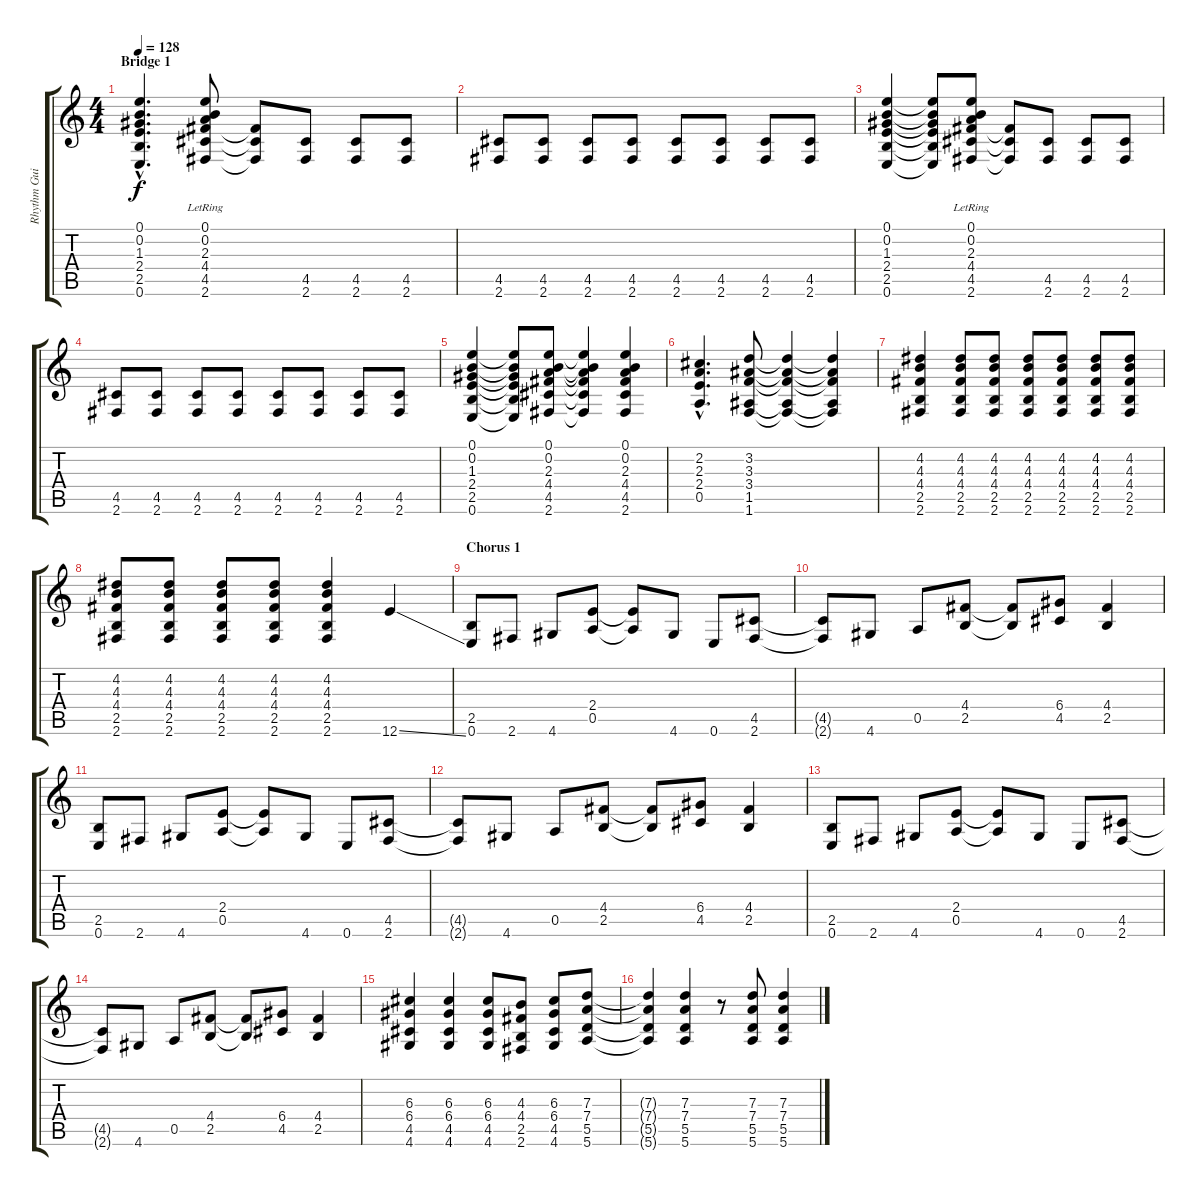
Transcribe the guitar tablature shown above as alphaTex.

\track ("Rhythm Guitar" "Rhythm Gui") {instrument overdrivenguitar}
\staff {score tabs}
\tuning (E4 B3 G3 D3 A2 E2) {hide}
\ts (4 4)
\section ("" "Bridge 1")
\tempo 128
\clef g2
\ks c
(0.1{hac} 0.2{hac} 1.3{hac} 2.4{hac} 2.5{hac} 0.6{hac}).4{d dy f} (0.1{lr} 0.2{lr} 2.3{lr} 4.4 4.5 2.6).8 (4.4{t} 4.5{t} 2.6{t}).8 (4.5 2.6).8 (4.5 2.6).8 (4.5 2.6).8 |
(4.5 2.6).8 (4.5 2.6).8 (4.5 2.6).8 (4.5 2.6).8 (4.5 2.6).8 (4.5 2.6).8 (4.5 2.6).8 (4.5 2.6).8 |
(0.1 0.2 1.3 2.4 2.5 0.6).4 (0.1{t} 0.2{t} 1.3{t} 2.4{t} 2.5{t} 0.6{t}).8 (0.1{lr} 0.2{lr} 2.3{lr} 4.4 4.5 2.6).8 (4.4{t} 4.5{t} 2.6{t}).8 (4.5 2.6).8 (4.5 2.6).8 (4.5 2.6).8 |
(4.5 2.6).8 (4.5 2.6).8 (4.5 2.6).8 (4.5 2.6).8 (4.5 2.6).8 (4.5 2.6).8 (4.5 2.6).8 (4.5 2.6).8 |
(0.1 0.2 1.3 2.4 2.5 0.6).4 (0.1{t} 0.2{t} 1.3{t} 2.4{t} 2.5{t} 0.6{t}).8 (0.1 0.2 2.3 4.4 4.5 2.6).8 (0.1{t} 0.2{t} 2.3{t} 4.4{t} 4.5{t} 2.6{t}).4 (0.1 0.2 2.3 4.4 4.5 2.6).4 |
(2.2{hac} 2.3{hac} 2.4{hac} 0.5{hac}).4{d} (3.2 3.3 3.4 1.5 1.6).8 (3.2{t} 3.3{t} 3.4{t} 1.5{t} 1.6{t}).4 (3.2{t} 3.3{t} 3.4{t} 1.5{t} 1.6{t}).4 |
(4.2 4.3 4.4 2.5 2.6).4 (4.2 4.3 4.4 2.5 2.6).8 (4.2 4.3 4.4 2.5 2.6).8 (4.2 4.3 4.4 2.5 2.6).8 (4.2 4.3 4.4 2.5 2.6).8 (4.2 4.3 4.4 2.5 2.6).8 (4.2 4.3 4.4 2.5 2.6).8 |
(4.2 4.3 4.4 2.5 2.6).8 (4.2 4.3 4.4 2.5 2.6).8 (4.2 4.3 4.4 2.5 2.6).8 (4.2 4.3 4.4 2.5 2.6).8 (4.2 4.3 4.4 2.5 2.6).4 12.6{ss}.4 |
\section ("" "Chorus 1")
(2.5 0.6).8 2.6.8 4.6.8 (2.4 0.5).8 (2.4{t} 0.5{t}).8 4.6.8 0.6.8 (4.5 2.6).8 |
(4.5{t} 2.6{t}).8 4.6.8 0.5.8 (4.4 2.5).8 (4.4{t} 2.5{t}).8 (6.4 4.5).8 (4.4 2.5).4 |
(2.5 0.6).8 2.6.8 4.6.8 (2.4 0.5).8 (2.4{t} 0.5{t}).8 4.6.8 0.6.8 (4.5 2.6).8 |
(4.5{t} 2.6{t}).8 4.6.8 0.5.8 (4.4 2.5).8 (4.4{t} 2.5{t}).8 (6.4 4.5).8 (4.4 2.5).4 |
(2.5 0.6).8 2.6.8 4.6.8 (2.4 0.5).8 (2.4{t} 0.5{t}).8 4.6.8 0.6.8 (4.5 2.6).8 |
(4.5{t} 2.6{t}).8 4.6.8 0.5.8 (4.4 2.5).8 (4.4{t} 2.5{t}).8 (6.4 4.5).8 (4.4 2.5).4 |
(6.3 6.4 4.5 4.6).4 (6.3 6.4 4.5 4.6).4 (6.3 6.4 4.5 4.6).8 (4.3 4.4 2.5 2.6).8 (6.3 6.4 4.5 4.6).8 (7.3 7.4 5.5 5.6).8 |
(7.3{t} 7.4{t} 5.5{t} 5.6{t}).4 (7.3 7.4 5.5 5.6).4 r.8 (7.3 7.4 5.5 5.6).8 (7.3 7.4 5.5 5.6).4
